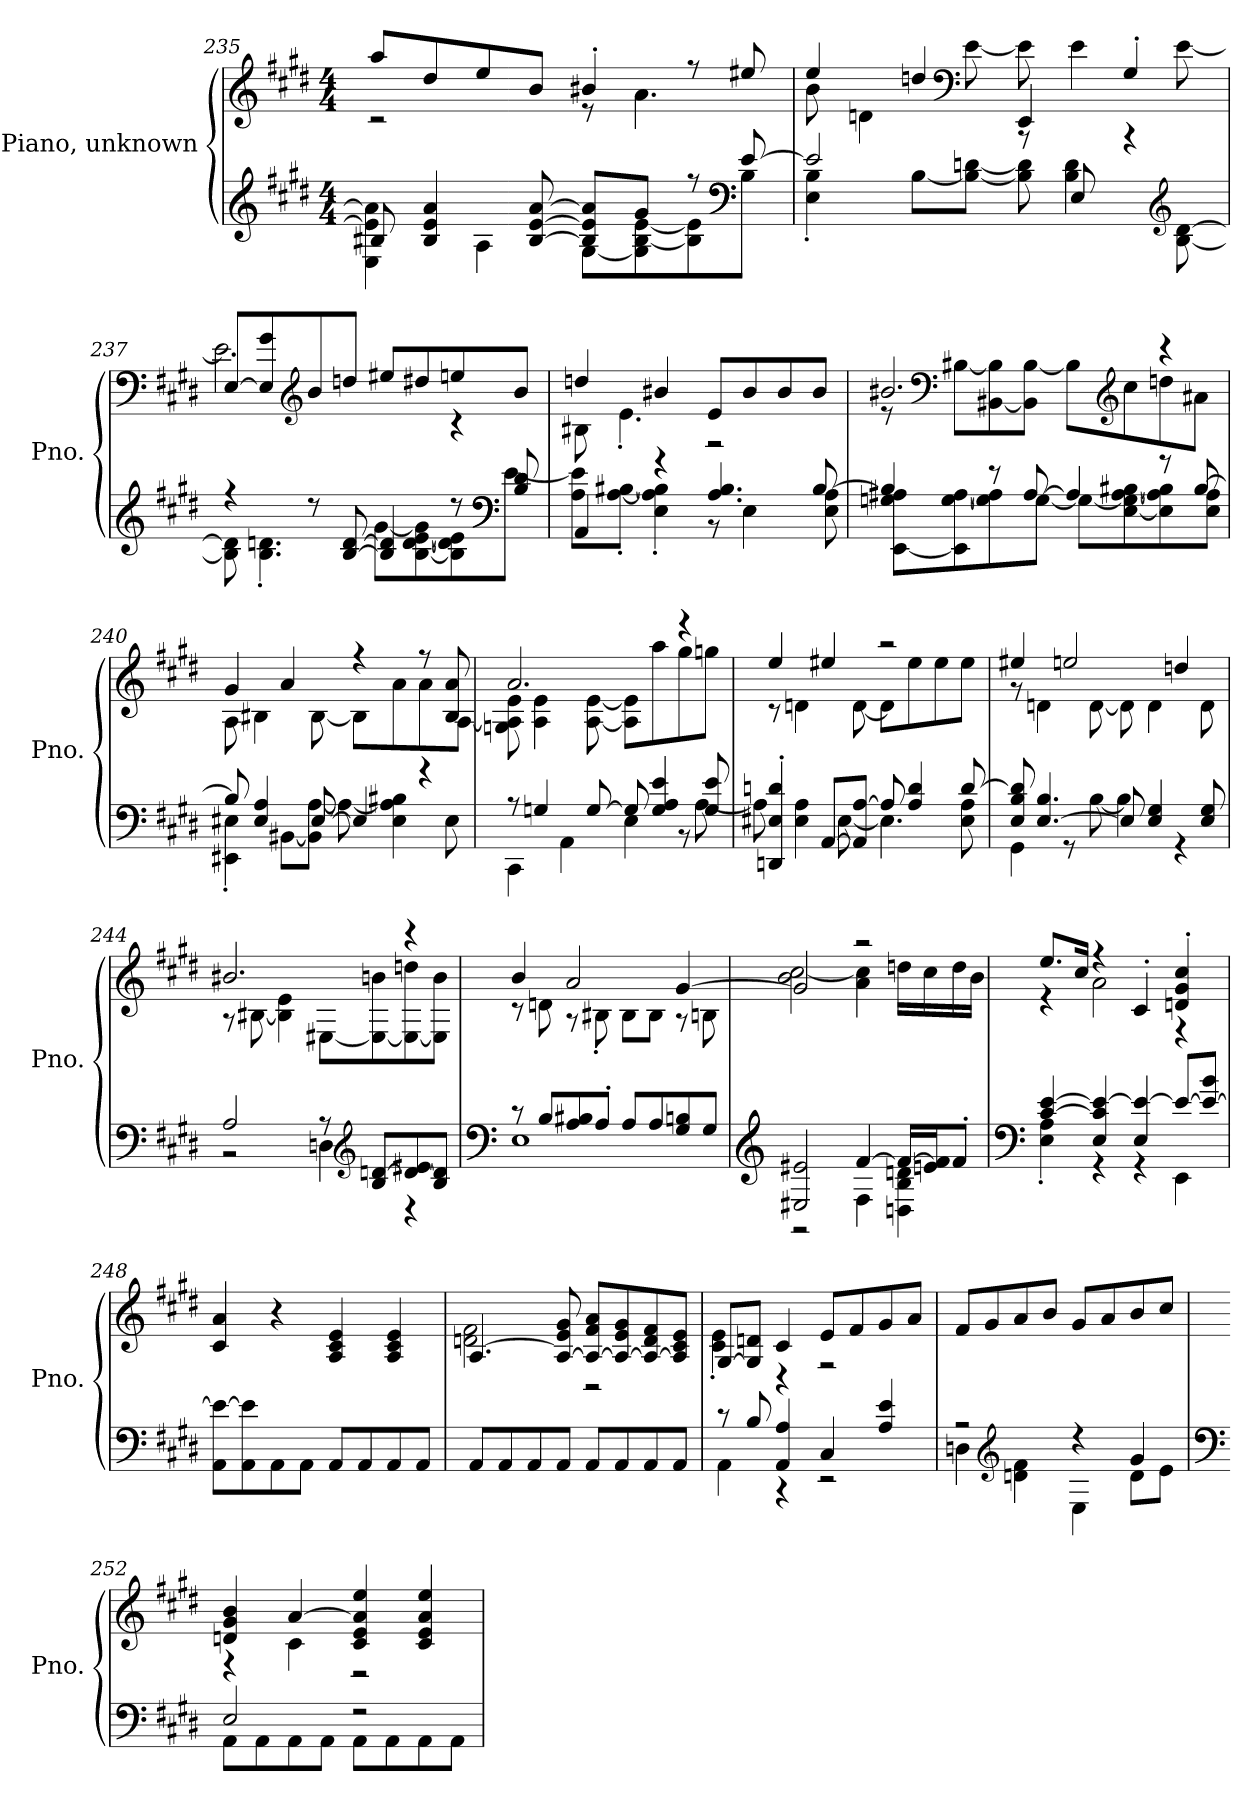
**kern	**kern
*part1	*part1
*staff2	*staff1
*I"Piano, unknown	*
*I'Pno.	*
*clefG2	*clefG2
*k[f#c#g#d#]	*k[f#c#g#d#]
*M4/4	*M4/4
=235	=235
*^	*^
8B#X/	4E\ 4e\] 4a\]	8aa/L	2r
4B#/ 4e/ 4a/	.	8dd#/	.
.	4A\	8ee/	.
[8B#/ [8e/ [8a/	.	8b/J	.
8B#/] 8e/] 8a/]L	[8G#\L	4b#X'/	8r
8g#/J	8G#\] [8B#\ [8e\	.	4.a\
8r	8B#\] 8e\]	8r	.
*clefF4	*	*	*
[8e/	8B#\J	8ee#X/	.
!!LO:LB:g=z	!!
=236	=236	=236	=236
2e/]	4E\' 4B\'	4ee/	8b\
.	.	.	4dn\
.	[8B\L	4ddn/	.
*	*	*clefF4	*
.	8B\_ [8dn\J	.	[8e\
8r	8B\] 8d\]	4EE/	8e\]
8E/	4B\ 4d\	.	4e\
4r	.	4G#'/	.
*clefG2	*	*	*
.	[8B\ [8d\	.	[8e\
=237	=237	=237	=237
4r	8B\] 8d\]	[8E/L	2.e\]
.	4.B\' 4.dn\'	8E/] 8g#/	.
*	*	*clefG2	*
8r	.	8b/	.
[8B/ [8d/	.	8ddn/J	.
4B/] 4d/]	[8g#\L	8ee#X/L	.
.	[8B\ [8d\ [8e\ 8g#\]	8dd#X/	.
8r	8B\] 8d\] 8e\]	8een/	4r
*clefF4	*	*	*
8B/ 8d/	[8e\J	8b/J	.
!!LO:PB:g=z	!!
=238	=238	=238	=238
4AA/	8A\ 8e\]L	4ddn/	8B#X\
.	[8A\' [8B#X\'J	.	4.e'\
4r	4E\' 4A\]' 4B#\]'	4b#X/	.
4.A/ 4.B#/	8r	8e/L	2r
.	4E\	8b#/	.
.	.	8b#/	.
[8B#/	8E\ 8A\	8b#/J	.
=239	=239	=239	=239
4B#/]	[8EE\ 8Gn\ 8A#X\L	2.b#X/	8r
*	*	*clefF4	*
.	8EE\] [8G\ [8A#\	.	[8B#X\L
8r	8G\] 8A#\]	.	[8BB#X\ 8B#\]
[8A#/	[8G\J	.	8BB#\] [8B#\J
4A#/]	8G\L_	.	8B#\L]
*	*	*clefG2	*
.	[8E\ 8G\] [8A#\ [8B#X\	.	8cc#\
8r	8E\] 8A#\] 8B#\]	4r	8ddn\
[8B#/	8E\ 8A#\J	.	8a#X\J
!!LO:LB:g=z	!!
=240	=240	=240	=240
8B#/]	4EE#X\' 4E#X\'	4g#/	8A\
4E#/ 4A/	.	.	4B#X\
.	[8BB#X\L	4a/	.
[8E#/	8BB#\] [8A\J	.	[8B#\
4E#/]	8A\_	4r	8B#\L]
.	4E#\ 4A\] 4B#X\	.	8a\
4r	.	8r	8a\
.	8E#\	8B#/ 8a/	[8A\J
=241	=241	=241	=241
8r	4CC#\	2.a/	8Gn\ 8A\] 8e\
4Gn/	.	.	4A\ 4e\
.	4AA\	.	.
[8G/	.	.	[8A\ [8e\
8G/]	4E\	.	8A\] 8e\]L
4G/ 4A/ 4e/	.	.	8aa\
.	8r	4r	8gg#\
8G/ 8e/	[8A\	.	8ggn\J
!!LO:LB:g=z	!!
=242	=242	=242	=242
4DDn/' 4E#X/' 4dn/'	8A\]	4ee/	8r
.	4E#\ 4A\	.	4dn\
[8AA/L	.	4ee#X/	.
8AA/] [8A/J	[8E#\	.	[8d\
8A/]	4.E#\]	2r	8d\L]
4A/ 4d/	.	.	8ee#\
.	.	.	8ee#\
[8d/	8E#\ 8A\	.	8ee#\J
=243	=243	=243	=243
8E/ 8B/ 8d/]	4GG#\	4ee#X/	8r
[4.E/ 4.B/	.	.	4dn\
.	8r	2een/	.
.	[8B\	.	[8d\
8E/]	4B\]	.	8d\]
4E/ 4G#/	.	.	4d\
.	4r	4ddn/	.
8E/ 8G#/	.	.	8d\
=244	=244	=244	=244
2A/	2r	2.b#X/	8r
.	.	.	[8B#X\
.	.	.	4B#\] 4e\
8r	4Dn\	.	[8E#X\L
*clefG2	*	*	*
8B/ [8dn/L	.	.	8E#\_ 8bn\
8d/_ 8e#X/	4r	4r	8E#\_ 8ddn\
8B/ 8d/]J	.	.	8E#\] 8b\J
!!LO:LB:g=z	!!
=245	=245	=245	=245
*clefF4	*	*	*
8r	1E	4b/	8r
8B/L	.	.	8dn\
8A/ 8B#X/	.	2a/	8r
8A'/J	.	.	8B#X'\
8A/L	.	.	8B#\L
8A/	.	.	8B#\J
8G#/ 8Bn/	.	[4g#/	8r
8G#/J	.	.	8Bn\
=246	=246	=246	=246
*clefG2	*	*	*
2E#X/ 2e#X/	2r	2g#/]	2b\ [2cc#\
[4f#/	4F#\	2r	4a\ 4cc#\]
16f#/LL_	4Dn\ 4B\ 4dn\	.	16ddn\LL
16en/ 16f#/]J	.	.	16cc#\
8f#'/J	.	.	16dd\
.	.	.	16b\JJ
=247	=247	=247	=247
*clefF4	*	*	*
[4c#/ [4e/	4E\' 4A\'	8.ee/L	4r
.	.	16cc#/Jk	.
4E/ 4c#/] 4e/_	4r	4r	2a\
4E/ 4e/_	4r	4c#'/	.
8e/L_	4EE\	4dn/' 4g#/' 4cc#/'	4r
8e/_ 8b/J	.	.	.
*v	*v	*	*
*	*v	*v
!!LO:LB:g=z
=248	=248
8AA\ 8e\_L	4c#/ 4a/
8AA\ 8e\]	.
8AA\	4r
8AA\J	.
8AA/L	4A/ 4c#/ 4e/
8AA/	.
8AA/	4A/ 4c#/ 4e/
8AA/J	.
=249	=249
*	*^
8AA/L	[4.A/	2dn\ 2f#\
8AA/	.	.
8AA/	.	.
8AA/J	8A/_ 8e/ 8g#/	.
8AA/L	8A/_ 8f#/ 8a/L	2r
8AA/	8A/_ 8e/ 8g#/	.
8AA/	8A/_ 8d/ 8f#/	.
8AA/J	8A/] 8c#/ 8e/J	.
=250	=250	=250
*^	*	*
8r	4AA\	[8G#/L	4c#\' 4e\'
8B/	.	8G#/] 8dn/J	.
4AA/ 4A/	4r	4c#/	4r
4C#/	2r	8e/L	2r
.	.	8f#/	.
4A/ 4e/	.	8g#/	.
.	.	8a/J	.
*	*	*v	*v
=251	=251	=251
2r	4Dn\	8f#/L
.	.	8g#/
*clefG2	*	*
.	4dn\ 4f#\	8a/
.	.	8b/J
4r	4E\	8g#/L
.	.	8a/
4g#/	8d\L	8b/
.	8e\J	8cc#/J
!!LO:LB:g=z
=252	=252	=252
*clefF4	*	*
*	*	*^
2E/	8AA\L	4dn/ 4g#/ 4b/	4r
.	8AA\	.	.
.	8AA\	[4a/	4c#\
.	8AA\J	.	.
2r	8AA\L	4c#/ 4e/ 4a/] 4ee/	2r
.	8AA\	.	.
.	8AA\	4c#/ 4e/ 4a/ 4ee/	.
.	8AA\J	.	.
*v	*v	*	*
*	*v	*v
=	=
*-	*-
